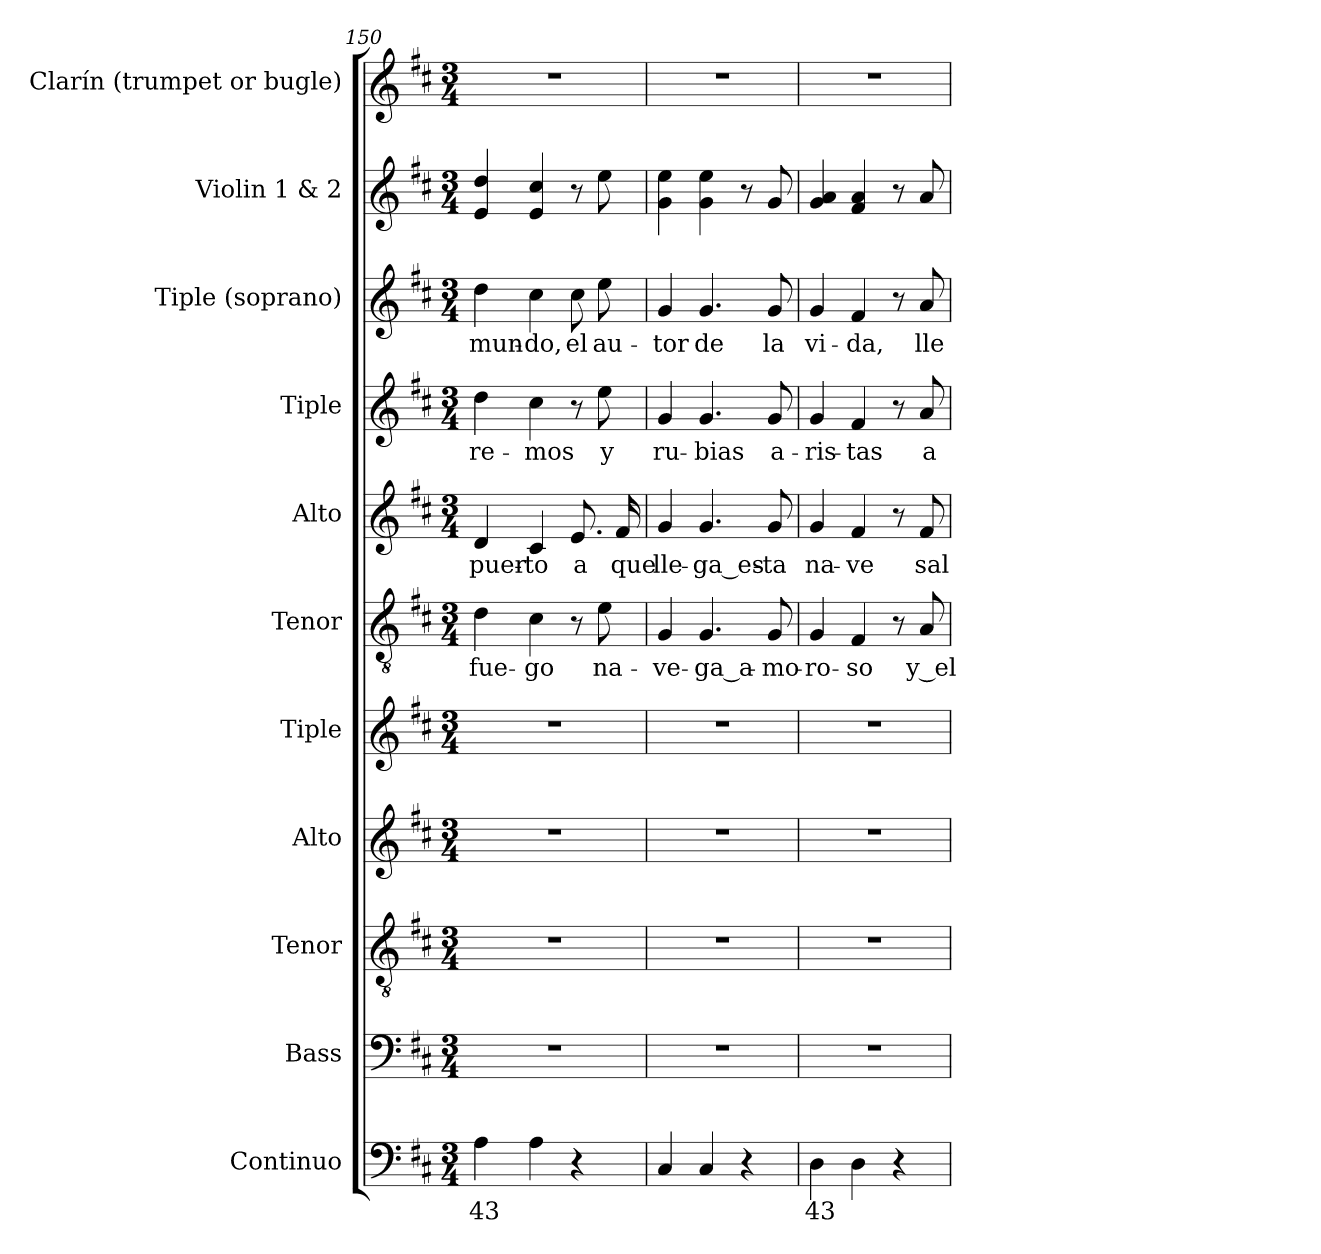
**kern	**text	**kern	**kern	**kern	**kern	**kern	**text	**kern	**text	**kern	**text	**kern	**text	**kern	**kern
*part11	*part11	*part10	*part9	*part8	*part7	*part6	*part6	*part5	*part5	*part4	*part4	*part3	*part3	*part2	*part1
*staff11	*staff11	*staff10	*staff9	*staff8	*staff7	*staff6	*staff6	*staff5	*staff5	*staff4	*staff4	*staff3	*staff3	*staff2	*staff1
*I"Continuo	*	*I"Bass	*I"Tenor	*I"Alto	*I"Tiple	*I"Tenor	*	*I"Alto	*	*I"Tiple	*	*I"Tiple (soprano)	*	*I"Violin 1  & 2	*I"Clarín (trumpet or bugle)
*I'Cont.	*	*I'B.	*I'T.	*I'A.	*	*I'T.	*	*I'A.	*	*	*	*I'S.	*	*	*I'Tr.
*clefF4	*	*clefF4	*clefGv2	*clefG2	*clefG2	*clefGv2	*	*clefG2	*	*clefG2	*	*clefG2	*	*clefG2	*clefG2
*	*	*	*ITrd7c12	*	*	*ITrd7c12	*	*	*	*	*	*	*	*	*
*k[f#c#]	*	*k[f#c#]	*k[f#c#]	*k[f#c#]	*k[f#c#]	*k[f#c#]	*	*k[f#c#]	*	*k[f#c#]	*	*k[f#c#]	*	*k[f#c#]	*k[f#c#]
*D:	*	*D:	*D:	*D:	*D:	*D:	*	*D:	*	*D:	*	*D:	*	*D:	*D:
*M3/4	*	*M3/4	*M3/4	*M3/4	*M3/4	*M3/4	*	*M3/4	*	*M3/4	*	*M3/4	*	*M3/4	*M3/4
=150	=150	=150	=150	=150	=150	=150	=150	=150	=150	=150	=150	=150	=150	=150	=150
!	!LO:LY:b:color=#000000	!LO:N:vis=1	!LO:N:vis=1	!LO:N:vis=1	!LO:N:vis=1	!	!	!	!	!	!	!	!	!	!
!	!	!	!	!	!	!	!LO:LY:b:color=#000000	!	!	!	!	!	!	!	!
!	!	!	!	!	!	!	!	!	!LO:LY:b:color=#000000	!	!	!	!	!	!
!	!	!	!	!	!	!	!	!	!	!	!LO:LY:b:color=#000000	!	!	!	!
!	!	!	!	!	!	!	!	!	!	!	!	!	!LO:LY:b:color=#000000	!	!LO:N:vis=1
4Ai\	43	2.r	2.r	2.r	2.r	4Di\	fue-	4di/	puer-	4ddi\	re-	4ddi\	mun-	4ei/ 4ddi	2.r
!	!	!	!	!	!	!	!LO:LY:b:color=#000000	!	!	!	!	!	!	!	!
!	!	!	!	!	!	!	!	!	!LO:LY:b:color=#000000	!	!	!	!	!	!
!	!	!	!	!	!	!	!	!	!	!	!LO:LY:b:color=#000000	!	!	!	!
!	!	!	!	!	!	!	!	!	!	!	!	!	!LO:LY:b:color=#000000	!	!
4Ai\	.	.	.	.	.	4C#i\	-go	4c#i/	-to	4cc#i\	-mos	4cc#i\	-do,	4ei/ 4cc#i	.
!	!	!	!	!	!	!	!	!	!LO:LY:b:color=#000000	!	!	!	!	!	!
!	!	!	!	!	!	!	!	!	!	!	!	!	!LO:LY:b:color=#000000	!	!
4r	.	.	.	.	.	8r	.	8.ei/	a	8r	.	8cc#i\	el	8r	.
!	!	!	!	!	!	!	!LO:LY:b:color=#000000	!	!	!	!	!	!	!	!
!	!	!	!	!	!	!	!	!	!	!	!LO:LY:b:color=#000000	!	!	!	!
!	!	!	!	!	!	!	!	!	!	!	!	!	!LO:LY:b:color=#000000	!	!
.	.	.	.	.	.	8Ei\	na-	.	.	8eei\	y	8eei\	au-	8eei\	.
!	!	!	!	!	!	!	!	!	!LO:LY:b:color=#000000	!	!	!	!	!	!
.	.	.	.	.	.	.	.	16f#i/	que	.	.	.	.	.	.
=151	=151	=151	=151	=151	=151	=151	=151	=151	=151	=151	=151	=151	=151	=151	=151
!	!	!LO:N:vis=1	!LO:N:vis=1	!LO:N:vis=1	!LO:N:vis=1	!	!	!	!	!	!	!	!	!	!
!	!	!	!	!	!	!	!LO:LY:b:color=#000000	!	!	!	!	!	!	!	!
!	!	!	!	!	!	!	!	!	!LO:LY:b:color=#000000	!	!	!	!	!	!
!	!	!	!	!	!	!	!	!	!	!	!LO:LY:b:color=#000000	!	!	!	!
!	!	!	!	!	!	!	!	!	!	!	!	!	!LO:LY:b:color=#000000	!	!LO:N:vis=1
4C#i/	.	2.r	2.r	2.r	2.r	4GGi/	-ve-	4gi/	lle-	4gi/	ru-	4gi/	-tor	4gi\ 4eei	2.r
!	!	!	!	!	!	!	!LO:LY:b:color=#000000	!	!	!	!	!	!	!	!
!	!	!	!	!	!	!	!	!	!LO:LY:b:color=#000000	!	!	!	!	!	!
!	!	!	!	!	!	!	!	!	!	!	!LO:LY:b:color=#000000	!	!	!	!
!	!	!	!	!	!	!	!	!	!	!	!	!	!LO:LY:b:color=#000000	!	!
4C#i/	.	.	.	.	.	4.GGi/	-ga_a-	4.gi/	-ga_es-	4.gi/	-bias	4.gi/	de	4gi\ 4eei	.
4r	.	.	.	.	.	.	.	.	.	.	.	.	.	8r	.
!	!	!	!	!	!	!	!LO:LY:b:color=#000000	!	!	!	!	!	!	!	!
!	!	!	!	!	!	!	!	!	!LO:LY:b:color=#000000	!	!	!	!	!	!
!	!	!	!	!	!	!	!	!	!	!	!LO:LY:b:color=#000000	!	!	!	!
!	!	!	!	!	!	!	!	!	!	!	!	!	!LO:LY:b:color=#000000	!	!
.	.	.	.	.	.	8GGi/	-mo-	8gi/	-ta	8gi/	a-	8gi/	la	8gi/	.
=152	=152	=152	=152	=152	=152	=152	=152	=152	=152	=152	=152	=152	=152	=152	=152
!	!LO:LY:b:color=#000000	!LO:N:vis=1	!LO:N:vis=1	!LO:N:vis=1	!LO:N:vis=1	!	!	!	!	!	!	!	!	!	!
!	!	!	!	!	!	!	!LO:LY:b:color=#000000	!	!	!	!	!	!	!	!
!	!	!	!	!	!	!	!	!	!LO:LY:b:color=#000000	!	!	!	!	!	!
!	!	!	!	!	!	!	!	!	!	!	!LO:LY:b:color=#000000	!	!	!	!
!	!	!	!	!	!	!	!	!	!	!	!	!	!LO:LY:b:color=#000000	!	!LO:N:vis=1
4Di\	43	2.r	2.r	2.r	2.r	4GGi/	-ro-	4gi/	na-	4gi/	-ris-	4gi/	vi-	4gi/ 4ai	2.r
!	!	!	!	!	!	!	!LO:LY:b:color=#000000	!	!	!	!	!	!	!	!
!	!	!	!	!	!	!	!	!	!LO:LY:b:color=#000000	!	!	!	!	!	!
!	!	!	!	!	!	!	!	!	!	!	!LO:LY:b:color=#000000	!	!	!	!
!	!	!	!	!	!	!	!	!	!	!	!	!	!LO:LY:b:color=#000000	!	!
4Di\	.	.	.	.	.	4FF#i/	-so	4f#i/	-ve	4f#i/	-tas	4f#i/	-da,	4f#i/ 4ai	.
4r	.	.	.	.	.	8r	.	8r	.	8r	.	8r	.	8r	.
!	!	!	!	!	!	!	!LO:LY:b:color=#000000	!	!	!	!	!	!	!	!
!	!	!	!	!	!	!	!	!	!LO:LY:b:color=#000000	!	!	!	!	!	!
!	!	!	!	!	!	!	!	!	!	!	!LO:LY:b:color=#000000	!	!	!	!
!	!	!	!	!	!	!	!	!	!	!	!	!	!LO:LY:b:color=#000000	!	!
.	.	.	.	.	.	8AAi/	y_el	8f#i/	sal-	8ai/	a	8ai/	lle-	8ai/	.
=	=	=	=	=	=	=	=	=	=	=	=	=	=	=	=
*-	*-	*-	*-	*-	*-	*-	*-	*-	*-	*-	*-	*-	*-	*-	*-
